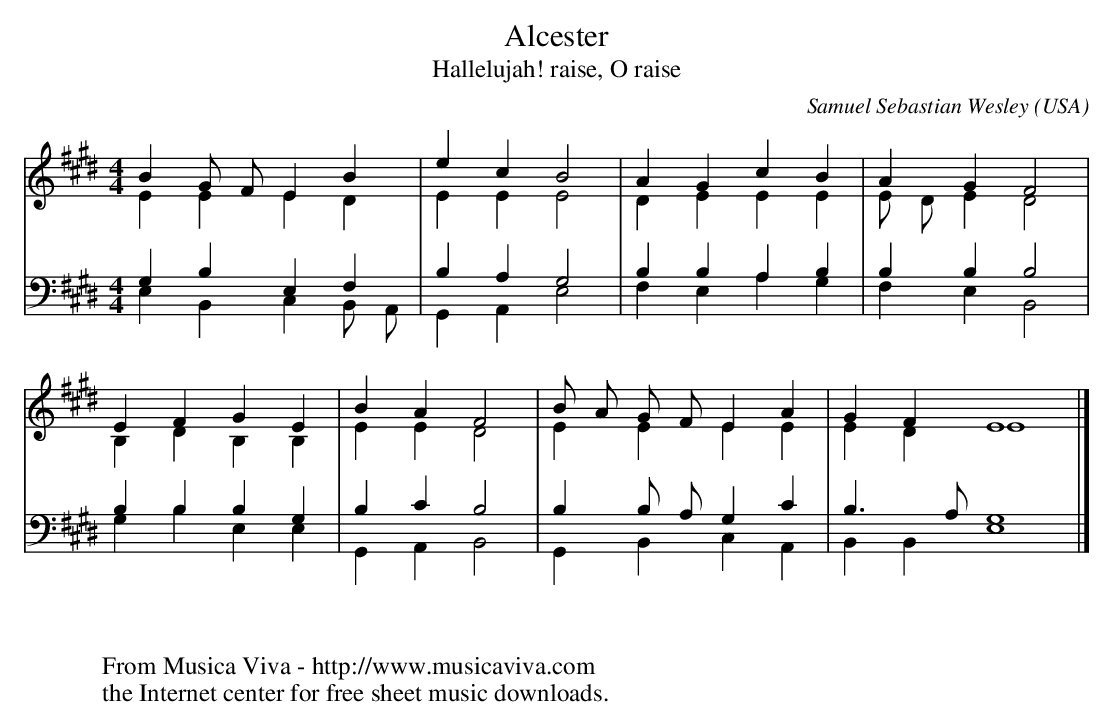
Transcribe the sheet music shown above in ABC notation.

X:1
T:Alcester
T:Hallelujah! raise, O raise
C:Samuel Sebastian Wesley
O:USA
%%staves (1 2) (3 4)
M:4/4
L:1/4
K:E
V: 1
  B G/ F/ E B | e c B2 | A G c B | A G F2 |
  E F G E | B A F2 | B/ A/ G/ F/ E A | G F E4 |]
V: 2
  E E E D | E E E2 | D E E E | E/ D/ E D2 |
  B, D B, B, | E E D2 | E E E E | E D E4 |]
V: 3
  G, B, E, F, | B, A, G,2 | B, B, A, B, | B, B, B,2 |
  B, B, B, G, | B, C B,2 | B, B,/ A,/ G, C | B,3/2 A,/ G,4 |]
V: 4
  E, B,, C, B,,/ A,,/ | G,, A,, E,2 | F, E, A, G, | F, E, B,,2 |
  G, B, E, E, | G,, A,, B,,2 | G,, B,, C, A,, | B,, B,, E,4 |]
W:
W:
W:  From Musica Viva - http://www.musicaviva.com
W:  the Internet center for free sheet music downloads.
